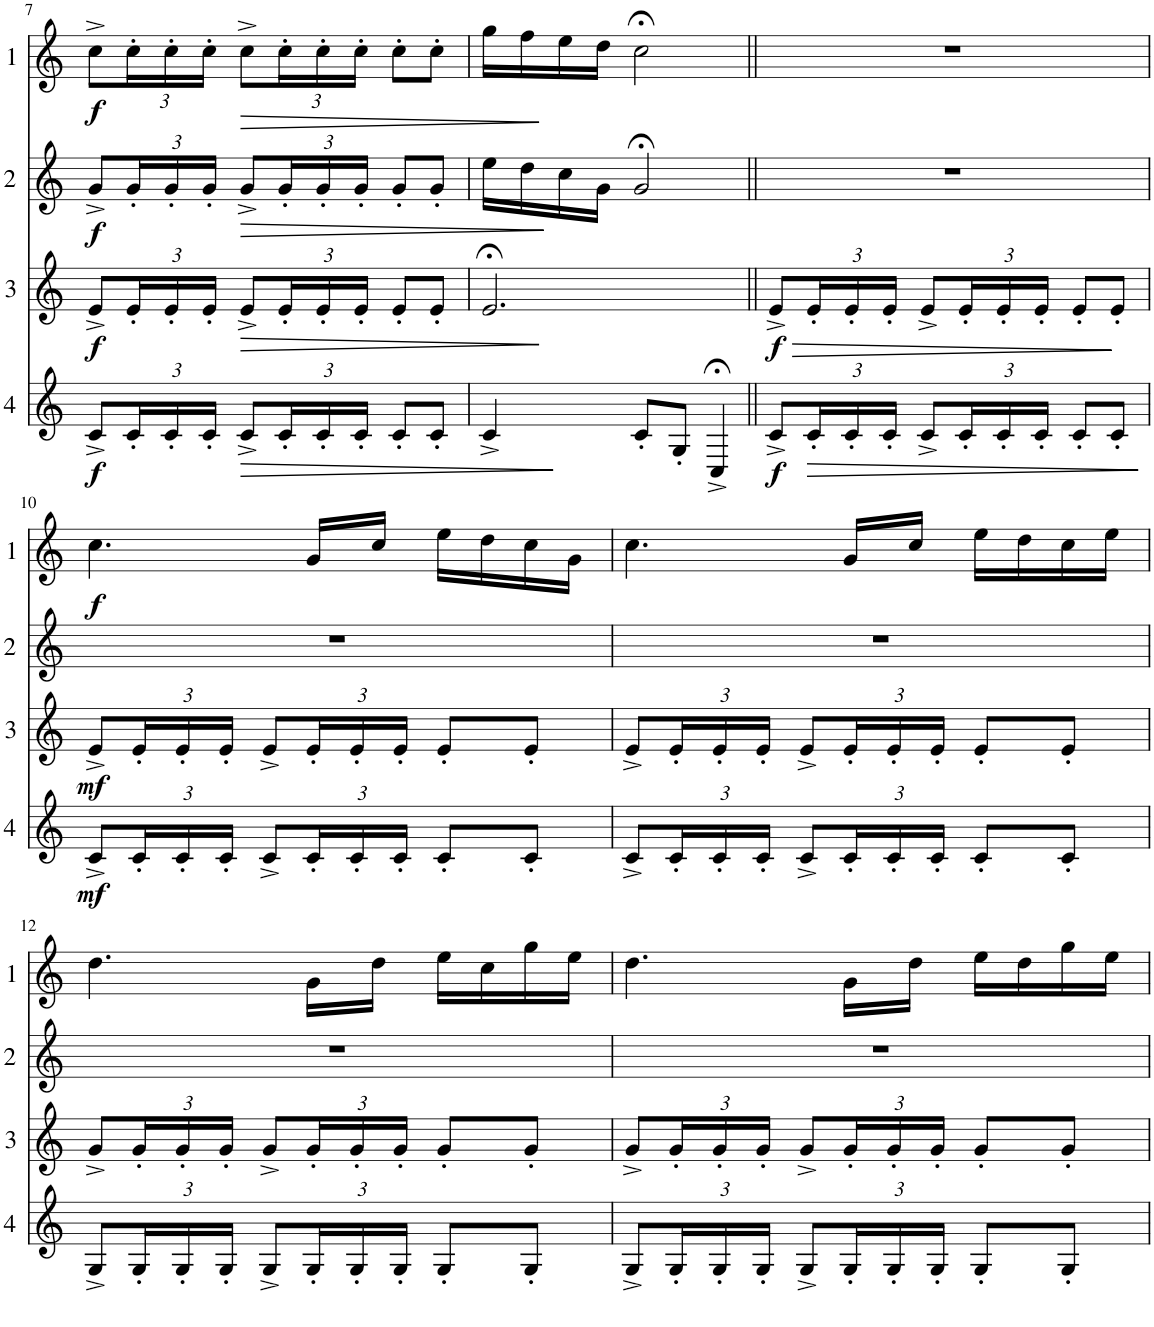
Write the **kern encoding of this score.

**kern	**dynam	**kern	**dynam	**kern	**dynam	**kern	**dynam
*part4	*part4	*part3	*part3	*part2	*part2	*part1	*part1
*staff4	*staff4	*staff3	*staff3	*staff2	*staff2	*staff1	*staff1
*I"4	*	*I"3	*	*I"2	*	*I"1	*
!!LO:PB:g=z
*clefG2	*	*clefG2	*	*clefG2	*	*clefG2	*
*Trd4c7	*	*Trd4c7	*	*Trd4c7	*	*Trd4c7	*
*k[]	*	*k[]	*	*k[]	*	*k[]	*
*M3/4	*	*M3/4	*	*M3/4	*	*M3/4	*
=7	=7	=7	=7	=7	=7	=7	=7
!	!LO:DY:b	!	!LO:DY:b	!	!LO:DY:b	!	!LO:DY:b
8c^/L	f	8e^/L	f	8g^/L	f	8cc^\L	f
*Xbrackettup	*	*Xbrackettup	*	*Xbrackettup	*	*Xbrackettup	*
24c'/L	.	24e'/L	.	24g'/L	.	24cc'\L	.
24c'/	.	24e'/	.	24g'/	.	24cc'\	.
24c'/JJ	.	24e'/JJ	.	24g'/JJ	.	24cc'\JJ	.
!	!LO:HP:b	!	!LO:HP:b	!	!LO:HP:b	!	!LO:HP:b
8c^/L	>	8e^/L	>	8g^/L	>	8cc^\L	>
24c'/L	.	24e'/L	.	24g'/L	.	24cc'\L	.
24c'/	.	24e'/	.	24g'/	.	24cc'\	.
24c'/JJ	.	24e'/JJ	.	24g'/JJ	.	24cc'\JJ	.
8c'/L	.	8e'/L	.	8g'/L	.	8cc'\L	.
8c'/J	.	8e'/J	.	8g'/J	.	8cc'\J	.
.	]	.	]	.	]	.	]
=8	=8	=8	=8	=8	=8	=8	=8
4c^/	.	2.e;</	.	16ee\LL	.	16gg\LL	.
.	.	.	.	16dd\	.	16ff\	.
.	.	.	.	16cc\	.	16ee\	.
.	.	.	.	16g\JJ	.	16dd\JJ	.
8c'/L	.	.	.	2g;</	.	2cc;<\	.
8G'/J	.	.	.	.	.	.	.
4C;<^/	.	.	.	.	.	.	.
=9||	=9||	=9||	=9||	=9||	=9||	=9||	=9||
!	!LO:DY:b	!	!LO:HP:b	!	!	!	!
!	!	!	!LO:DY:n=1:b	!	!	!	!
8c^/L	f	8e^/L	> f	2.r	.	2.r	.
!	!LO:HP:b	!	!	!	!	!	!
24c'/L	>	24e'/L	.	.	.	.	.
24c'/	.	24e'/	.	.	.	.	.
24c'/JJ	.	24e'/JJ	.	.	.	.	.
8c^/L	.	8e^/L	.	.	.	.	.
24c'/L	.	24e'/L	.	.	.	.	.
24c'/	.	24e'/	.	.	.	.	.
24c'/JJ	.	24e'/JJ	.	.	.	.	.
8c'/L	.	8e'/L	.	.	.	.	.
8c'/J	.	8e'/J	.	.	.	.	.
.	]	.	]	.	.	.	.
!!LO:LB:g=z
=10	=10	=10	=10	=10	=10	=10	=10
!	!LO:DY:b	!	!LO:DY:b	!	!	!	!LO:DY:b
8c^/L	mf	8e^/L	mf	2.r	.	4.cc\	f
24c'/L	.	24e'/L	.	.	.	.	.
24c'/	.	24e'/	.	.	.	.	.
24c'/JJ	.	24e'/JJ	.	.	.	.	.
8c^/L	.	8e^/L	.	.	.	.	.
24c'/L	.	24e'/L	.	.	.	16g/LL	.
24c'/	.	24e'/	.	.	.	.	.
.	.	.	.	.	.	16cc/JJ	.
24c'/JJ	.	24e'/JJ	.	.	.	.	.
8c'/L	.	8e'/L	.	.	.	16ee\LL	.
.	.	.	.	.	.	16dd\	.
8c'/J	.	8e'/J	.	.	.	16cc\	.
.	.	.	.	.	.	16g\JJ	.
=11	=11	=11	=11	=11	=11	=11	=11
8c^/L	.	8e^/L	.	2.r	.	4.cc\	.
24c'/L	.	24e'/L	.	.	.	.	.
24c'/	.	24e'/	.	.	.	.	.
24c'/JJ	.	24e'/JJ	.	.	.	.	.
8c^/L	.	8e^/L	.	.	.	.	.
24c'/L	.	24e'/L	.	.	.	16g/LL	.
24c'/	.	24e'/	.	.	.	.	.
.	.	.	.	.	.	16cc/JJ	.
24c'/JJ	.	24e'/JJ	.	.	.	.	.
8c'/L	.	8e'/L	.	.	.	16ee\LL	.
.	.	.	.	.	.	16dd\	.
8c'/J	.	8e'/J	.	.	.	16cc\	.
.	.	.	.	.	.	16ee\JJ	.
!!LO:LB:g=z
=12	=12	=12	=12	=12	=12	=12	=12
8G^/L	.	8g^/L	.	2.r	.	4.dd\	.
24G'/L	.	24g'/L	.	.	.	.	.
24G'/	.	24g'/	.	.	.	.	.
24G'/JJ	.	24g'/JJ	.	.	.	.	.
8G^/L	.	8g^/L	.	.	.	.	.
24G'/L	.	24g'/L	.	.	.	16g\LL	.
24G'/	.	24g'/	.	.	.	.	.
.	.	.	.	.	.	16dd\JJ	.
24G'/JJ	.	24g'/JJ	.	.	.	.	.
8G'/L	.	8g'/L	.	.	.	16ee\LL	.
.	.	.	.	.	.	16cc\	.
8G'/J	.	8g'/J	.	.	.	16gg\	.
.	.	.	.	.	.	16ee\JJ	.
=13	=13	=13	=13	=13	=13	=13	=13
8G^/L	.	8g^/L	.	2.r	.	4.dd\	.
24G'/L	.	24g'/L	.	.	.	.	.
24G'/	.	24g'/	.	.	.	.	.
24G'/JJ	.	24g'/JJ	.	.	.	.	.
8G^/L	.	8g^/L	.	.	.	.	.
24G'/L	.	24g'/L	.	.	.	16g\LL	.
24G'/	.	24g'/	.	.	.	.	.
.	.	.	.	.	.	16dd\JJ	.
24G'/JJ	.	24g'/JJ	.	.	.	.	.
8G'/L	.	8g'/L	.	.	.	16ee\LL	.
.	.	.	.	.	.	16dd\	.
8G'/J	.	8g'/J	.	.	.	16gg\	.
.	.	.	.	.	.	16ee\JJ	.
=	=	=	=	=	=	=	=
*-	*-	*-	*-	*-	*-	*-	*-
